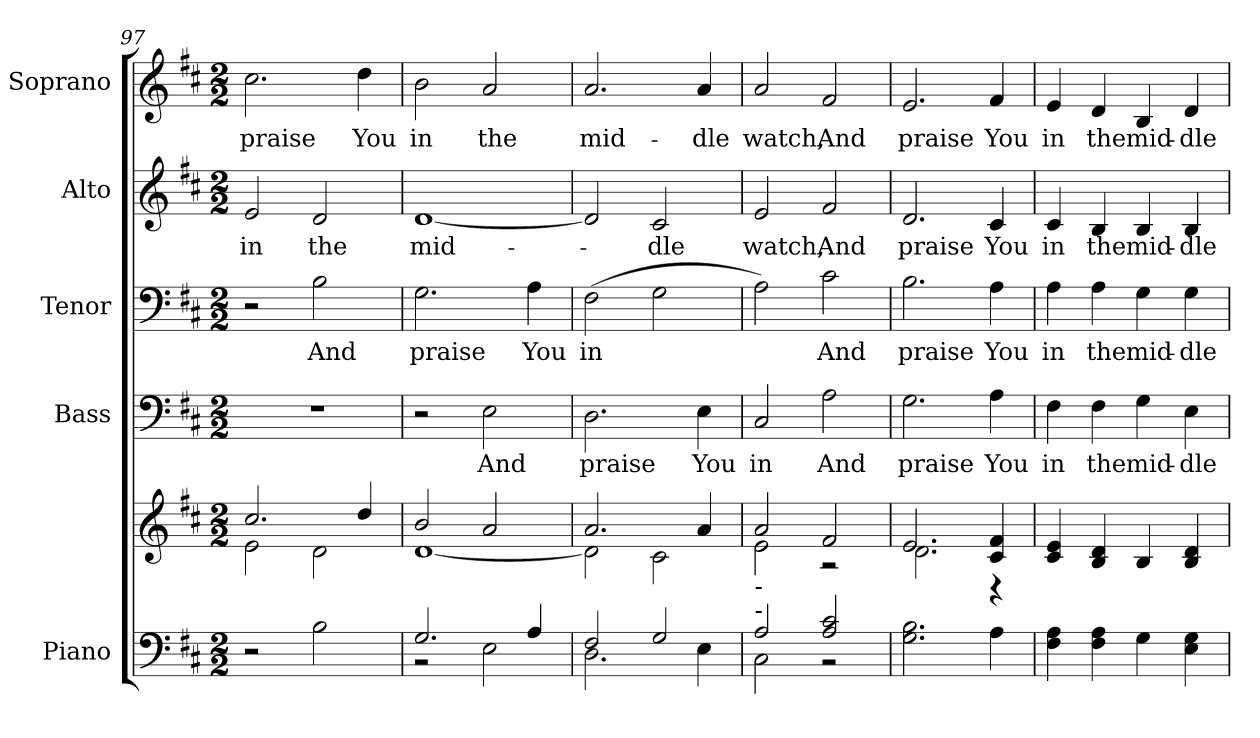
**kern	**kern	**kern	**text	**kern	**text	**kern	**text	**kern	**text
*part5	*part5	*part4	*part4	*part3	*part3	*part2	*part2	*part1	*part1
*staff6	*staff5	*staff4	*staff4	*staff3	*staff3	*staff2	*staff2	*staff1	*staff1
*I"Piano	*	*I"Bass	*	*I"Tenor	*	*I"Alto	*	*I"Soprano	*
*I'Pno.	*	*I'B.	*	*I'T.	*	*I'A.	*	*I'S.	*
*clefF4	*clefG2	*clefF4	*	*clefF4	*	*clefG2	*	*clefG2	*
*k[f#c#]	*k[f#c#]	*k[f#c#]	*	*k[f#c#]	*	*k[f#c#]	*	*k[f#c#]	*
*D:	*D:	*D:	*	*D:	*	*D:	*	*D:	*
*M2/2	*M2/2	*M2/2	*	*M2/2	*	*M2/2	*	*M2/2	*
=97	=97	=97	=97	=97	=97	=97	=97	=97	=97
*	*^	*	*	*	*	*	*	*	*
!	!	!	!	!	!	!	!	!LO:LY:b:color=#000000	!	!
!	!	!	!	!	!	!	!	!	!	!LO:LY:b:color=#000000
2r	2.cc#i/	2ei\	1r	.	2r	.	2ei/	in	2.cc#i\	praise
!	!	!	!	!	!	!LO:LY:b:color=#000000	!	!	!	!
!	!	!	!	!	!	!	!	!LO:LY:b:color=#000000	!	!
2Bi\	.	2di\	.	.	2Bi\	And	2di/	the	.	.
!	!	!	!	!	!	!	!	!	!	!LO:LY:b:color=#000000
.	4ddi/	.	.	.	.	.	.	.	4ddi\	You
=98	=98	=98	=98	=98	=98	=98	=98	=98	=98	=98
*^	*	*	*	*	*	*	*	*	*	*
!	!	!	!	!	!	!	!LO:LY:b:color=#000000	!	!	!	!
!	!	!	!	!	!	!	!	!	!LO:LY:b:color=#000000	!	!
!	!	!	!	!	!	!	!	!	!	!	!LO:LY:b:color=#000000
2.Gi/	2r	2bi/	[<1di	2r	.	2.Gi\	praise	[<1di	mid-	2bi\	in
!	!	!	!	!	!LO:LY:b:color=#000000	!	!	!	!	!	!
!	!	!	!	!	!	!	!	!	!	!	!LO:LY:b:color=#000000
.	2Ei\	2ai/	.	2Ei\	And	.	.	.	.	2ai/	the
!	!	!	!	!	!	!	!LO:LY:b:color=#000000	!	!	!	!
4Ai/	.	.	.	.	.	4Ai\	You	.	.	.	.
=99	=99	=99	=99	=99	=99	=99	=99	=99	=99	=99	=99
!	!	!	!	!	!LO:LY:b:color=#000000	!	!	!	!	!	!
!	!	!	!	!	!	!	!LO:LY:b:color=#000000	!	!	!	!
!	!	!	!	!	!	!	!	!	!	!	!LO:LY:b:color=#000000
2F#i/	2.Di\	2.ai/	2di\]	2.Di\	praise	(2F#i\	in	2di/]	.	2.ai/	mid-
!	!	!	!	!	!	!	!	!	!LO:LY:b:color=#000000	!	!
2Gi/	.	.	2c#i\	.	.	2Gi\	.	2c#i/	-dle	.	.
!	!	!	!	!	!LO:LY:b:color=#000000	!	!	!	!	!	!
!	!	!	!	!	!	!	!	!	!	!	!LO:LY:b:color=#000000
.	4Ei\	4ai/	.	4Ei\	You	.	.	.	.	4ai/	-dle
=100	=100	=100	=100	=100	=100	=100	=100	=100	=100	=100	=100
!	!	!	!	!	!LO:LY:b:color=#000000	!	!	!	!	!	!
!	!	!	!	!	!	!	!	!	!LO:LY:b:color=#000000	!	!
!	!	!LO:TX:b:t=-	!	!	!	!	!	!	!	!	!
!LO:TX:a:t=-	!	!	!	!	!	!	!	!	!	!	!
!	!	!	!	!	!	!	!	!	!	!	!LO:LY:b:color=#000000
2Ai/	2C#i\	2ai/	2ei\	2C#i/	in	2Ai\)	.	2ei/	watch,	2ai/	watch,
!	!	!	!	!	!LO:LY:b:color=#000000	!	!	!	!	!	!
!	!	!	!	!	!	!	!LO:LY:b:color=#000000	!	!	!	!
!	!	!	!	!	!	!	!	!	!LO:LY:b:color=#000000	!	!
!	!	!	!	!	!	!	!	!	!	!	!LO:LY:b:color=#000000
2Ai/ 2c#i	2r	2f#i/	2r	2Ai\	And	2c#i\	And	2f#i/	And	2f#i/	And
*v	*v	*	*	*	*	*	*	*	*	*	*
=101	=101	=101	=101	=101	=101	=101	=101	=101	=101	=101
*^	*	*	*	*	*	*	*	*	*	*
!	!	!	!	!	!LO:LY:b:color=#000000	!	!	!	!	!	!
*v	*v	*	*	*	*	*	*	*	*	*	*
*^	*	*	*	*	*	*	*	*	*	*
!	!	!	!	!	!	!	!LO:LY:b:color=#000000	!	!	!	!
*v	*v	*	*	*	*	*	*	*	*	*	*
*^	*	*	*	*	*	*	*	*	*	*
!	!	!	!	!	!	!	!	!	!LO:LY:b:color=#000000	!	!
*v	*v	*	*	*	*	*	*	*	*	*	*
*^	*	*	*	*	*	*	*	*	*	*
!	!	!	!	!	!	!	!	!	!	!	!LO:LY:b:color=#000000
*v	*v	*	*	*	*	*	*	*	*	*	*
2.Gi\ 2.Bi	2.ei/	2.di\	2.Gi\	praise	2.Bi\	praise	2.di/	praise	2.ei/	praise
!	!	!	!	!LO:LY:b:color=#000000	!	!	!	!	!	!
!	!	!	!	!	!	!LO:LY:b:color=#000000	!	!	!	!
!	!	!	!	!	!	!	!	!LO:LY:b:color=#000000	!	!
!	!	!	!	!	!	!	!	!	!	!LO:LY:b:color=#000000
4Ai\	4c#i/ 4f#i	4r	4Ai\	You	4Ai\	You	4c#i/	You	4f#i/	You
*	*v	*v	*	*	*	*	*	*	*	*
!!LO:PB:g=z
=102	=102	=102	=102	=102	=102	=102	=102	=102	=102
*	*^	*	*	*	*	*	*	*	*
!	!	!	!	!LO:LY:b:color=#000000	!	!	!	!	!	!
*	*v	*v	*	*	*	*	*	*	*	*
*	*^	*	*	*	*	*	*	*	*
!	!	!	!	!	!	!LO:LY:b:color=#000000	!	!	!	!
*	*v	*v	*	*	*	*	*	*	*	*
*	*^	*	*	*	*	*	*	*	*
!	!	!	!	!	!	!	!	!LO:LY:b:color=#000000	!	!
*	*v	*v	*	*	*	*	*	*	*	*
*	*^	*	*	*	*	*	*	*	*
!	!	!	!	!	!	!	!	!	!	!LO:LY:b:color=#000000
*	*v	*v	*	*	*	*	*	*	*	*
4F#i\ 4Ai	4c#i/ 4ei	4F#i\	in	4Ai\	in	4c#i/	in	4ei/	in
!	!	!	!LO:LY:b:color=#000000	!	!	!	!	!	!
!	!	!	!	!	!LO:LY:b:color=#000000	!	!	!	!
!	!	!	!	!	!	!	!LO:LY:b:color=#000000	!	!
!	!	!	!	!	!	!	!	!	!LO:LY:b:color=#000000
4F#i\ 4Ai	4Bi/ 4di	4F#i\	the	4Ai\	the	4Bi/	the	4di/	the
!	!	!	!LO:LY:b:color=#000000	!	!	!	!	!	!
!	!	!	!	!	!LO:LY:b:color=#000000	!	!	!	!
!	!	!	!	!	!	!	!LO:LY:b:color=#000000	!	!
!	!	!	!	!	!	!	!	!	!LO:LY:b:color=#000000
4Gi\	4Bi/	4Gi\	mid-	4Gi\	mid-	4Bi/	mid-	4Bi/	mid-
!	!	!	!LO:LY:b:color=#000000	!	!	!	!	!	!
!	!	!	!	!	!LO:LY:b:color=#000000	!	!	!	!
!	!	!	!	!	!	!	!LO:LY:b:color=#000000	!	!
!	!	!	!	!	!	!	!	!	!LO:LY:b:color=#000000
4Ei\ 4Gi	4Bi/ 4di	4Ei\	-dle	4Gi\	-dle	4Bi/	-dle	4di/	-dle
=	=	=	=	=	=	=	=	=	=
*-	*-	*-	*-	*-	*-	*-	*-	*-	*-
